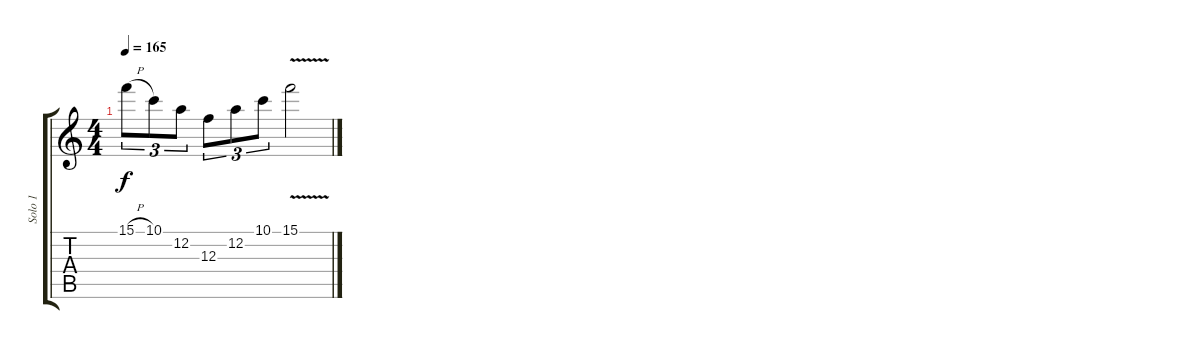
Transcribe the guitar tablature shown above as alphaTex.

\track ("Solo 1" "Solo 1") {instrument distortionguitar}
\staff {score tabs}
\tuning (D4 A3 F3 C3 G2 D2) {hide}
\ts (4 4)
\tempo 165
\clef g2
\ks c
15.1{h}.8{tu (3 2) dy f} 10.1.8{tu (3 2)} 12.2.8{tu (3 2)} 12.3.8{tu (3 2)} 12.2.8{tu (3 2)} 10.1.8{tu (3 2)} 15.1{v}.2
